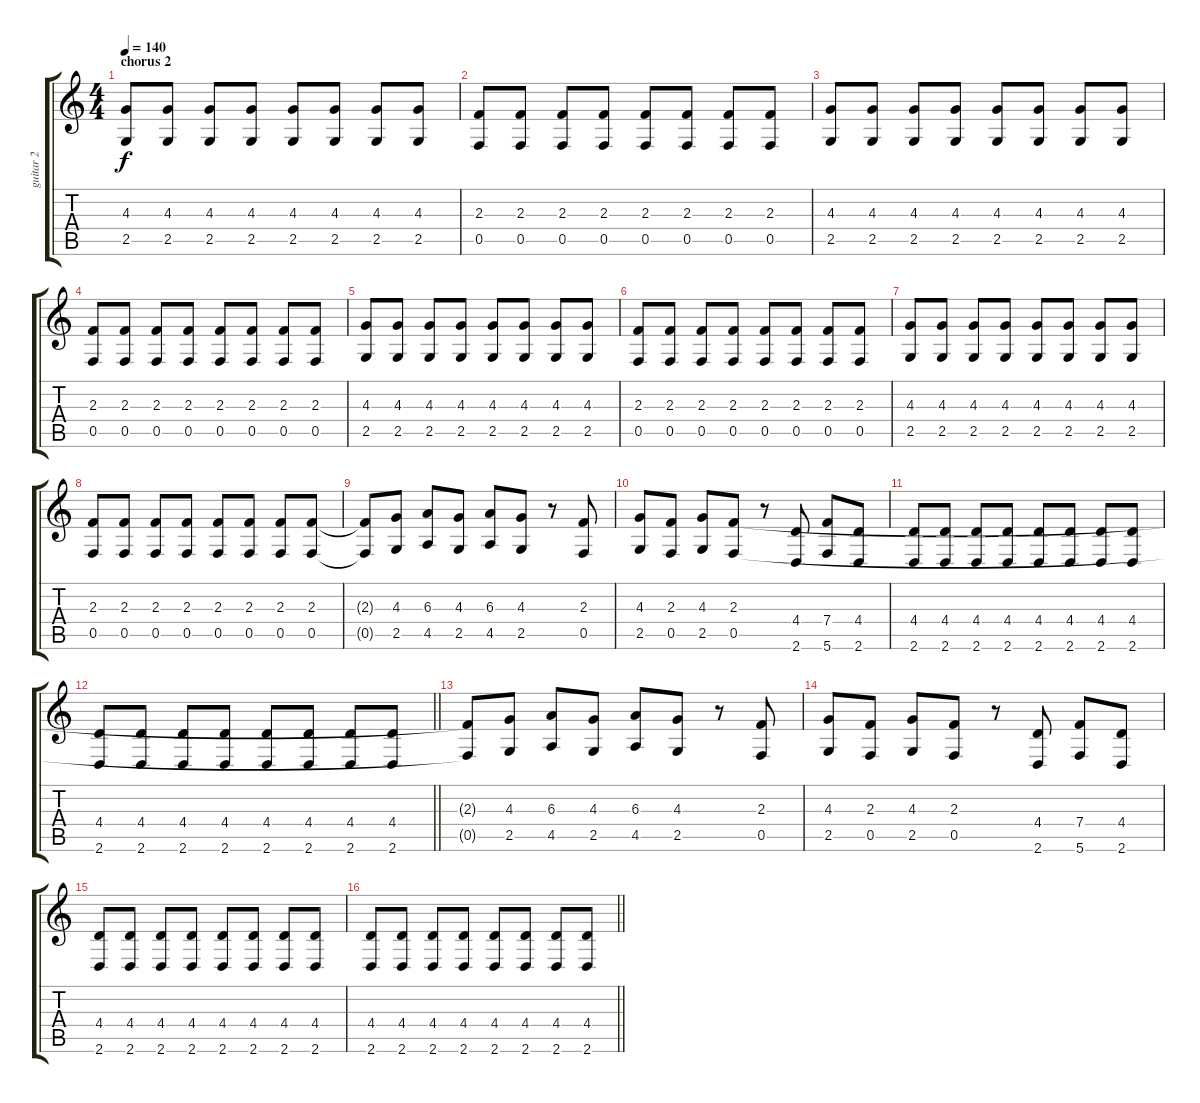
\track ("guitar 2" "guitar 2") {instrument electricguitarjazz}
\staff {score tabs}
\tuning (C4 G3 Eb3 Bb2 F2 C2) {hide}
\ts (4 4)
\section ("" "chorus 2 ")
\tempo 140
\clef g2
\ks c
(4.3 2.5).8{dy f} (4.3 2.5).8 (4.3 2.5).8 (4.3 2.5).8 (4.3 2.5).8 (4.3 2.5).8 (4.3 2.5).8 (4.3 2.5).8 |
(2.3 0.5).8 (2.3 0.5).8 (2.3 0.5).8 (2.3 0.5).8 (2.3 0.5).8 (2.3 0.5).8 (2.3 0.5).8 (2.3 0.5).8 |
(4.3 2.5).8 (4.3 2.5).8 (4.3 2.5).8 (4.3 2.5).8 (4.3 2.5).8 (4.3 2.5).8 (4.3 2.5).8 (4.3 2.5).8 |
(2.3 0.5).8 (2.3 0.5).8 (2.3 0.5).8 (2.3 0.5).8 (2.3 0.5).8 (2.3 0.5).8 (2.3 0.5).8 (2.3 0.5).8 |
(4.3 2.5).8 (4.3 2.5).8 (4.3 2.5).8 (4.3 2.5).8 (4.3 2.5).8 (4.3 2.5).8 (4.3 2.5).8 (4.3 2.5).8 |
(2.3 0.5).8 (2.3 0.5).8 (2.3 0.5).8 (2.3 0.5).8 (2.3 0.5).8 (2.3 0.5).8 (2.3 0.5).8 (2.3 0.5).8 |
(4.3 2.5).8 (4.3 2.5).8 (4.3 2.5).8 (4.3 2.5).8 (4.3 2.5).8 (4.3 2.5).8 (4.3 2.5).8 (4.3 2.5).8 |
(2.3 0.5).8 (2.3 0.5).8 (2.3 0.5).8 (2.3 0.5).8 (2.3 0.5).8 (2.3 0.5).8 (2.3 0.5).8 (2.3 0.5).8 |
(2.3{t} 0.5{t}).8 (4.3 2.5).8 (6.3 4.5).8 (4.3 2.5).8 (6.3 4.5).8 (4.3 2.5).8 r.8 (2.3 0.5).8 |
(4.3 2.5).8 (2.3 0.5).8 (4.3 2.5).8 (2.3 0.5).8 r.8 (4.4 2.6).8 (7.4 5.6).8 (4.4 2.6).8 |
(4.4 2.6).8 (4.4 2.6).8 (4.4 2.6).8 (4.4 2.6).8 (4.4 2.6).8 (4.4 2.6).8 (4.4 2.6).8 (4.4 2.6).8 |
\barLineRight lightlight
(4.4 2.6).8 (4.4 2.6).8 (4.4 2.6).8 (4.4 2.6).8 (4.4 2.6).8 (4.4 2.6).8 (4.4 2.6).8 (4.4 2.6).8 |
(2.3{t} 0.5{t}).8 (4.3 2.5).8 (6.3 4.5).8 (4.3 2.5).8 (6.3 4.5).8 (4.3 2.5).8 r.8 (2.3 0.5).8 |
(4.3 2.5).8 (2.3 0.5).8 (4.3 2.5).8 (2.3 0.5).8 r.8 (4.4 2.6).8 (7.4 5.6).8 (4.4 2.6).8 |
(4.4 2.6).8 (4.4 2.6).8 (4.4 2.6).8 (4.4 2.6).8 (4.4 2.6).8 (4.4 2.6).8 (4.4 2.6).8 (4.4 2.6).8 |
\barLineRight lightlight
(4.4 2.6).8 (4.4 2.6).8 (4.4 2.6).8 (4.4 2.6).8 (4.4 2.6).8 (4.4 2.6).8 (4.4 2.6).8 (4.4 2.6).8
